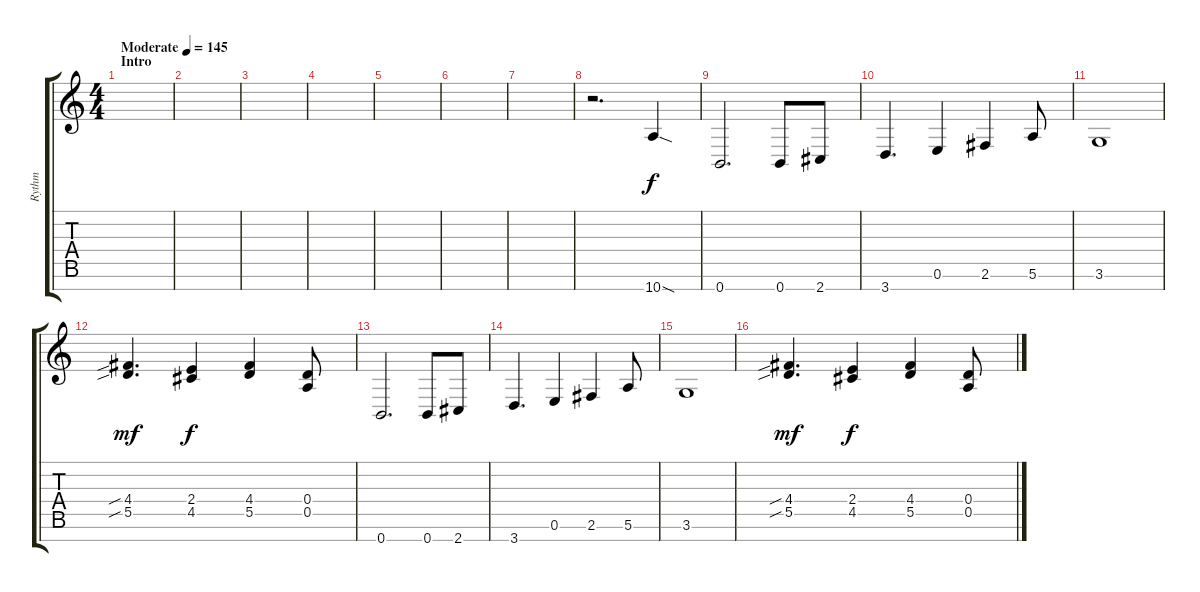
\track ("Rythm" "Rythm") {instrument distortionguitar}
\staff {score tabs}
\tuning (E4 B3 G3 D3 A2 E2 B1) {hide}
\ts (4 4)
\section ("" "Intro")
\tempo (145 "Moderate")
\clef g2
\ks c
|
|
|
|
|
|
|
r.2{d} 10.7{sod}.4 |
0.7.2{d} 0.7.8 2.7.8 |
3.7.4{d} 0.6.4 2.6.4 5.6.8 |
3.6.1 |
(4.4{sib} 5.5{sib}).4{d dy mf} (2.4 4.5).4{dy f} (4.4 5.5).4 (0.4 0.5).8 |
0.7.2{d} 0.7.8 2.7.8 |
3.7.4{d} 0.6.4 2.6.4 5.6.8 |
3.6.1 |
(4.4{sib} 5.5{sib}).4{d dy mf} (2.4 4.5).4{dy f} (4.4 5.5).4 (0.4 0.5).8
